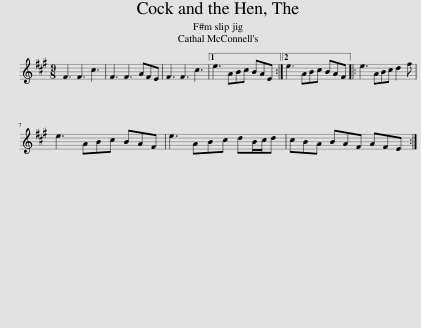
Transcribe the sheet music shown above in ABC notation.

X:1
L:1/8
M:9/8
I:linebreak $
K:F#min
V:1 treble
V:1
 F3 F3 c3 | F3 F3 AFE | F3 F3 c3 |1 e3 ABc BAE :|2 e3 ABc BAF |: %5
 e3 ABc d2 f |$ e3 ABc BAF | e3 ABc dB/c/d | cBA BAF AFE :| %9
